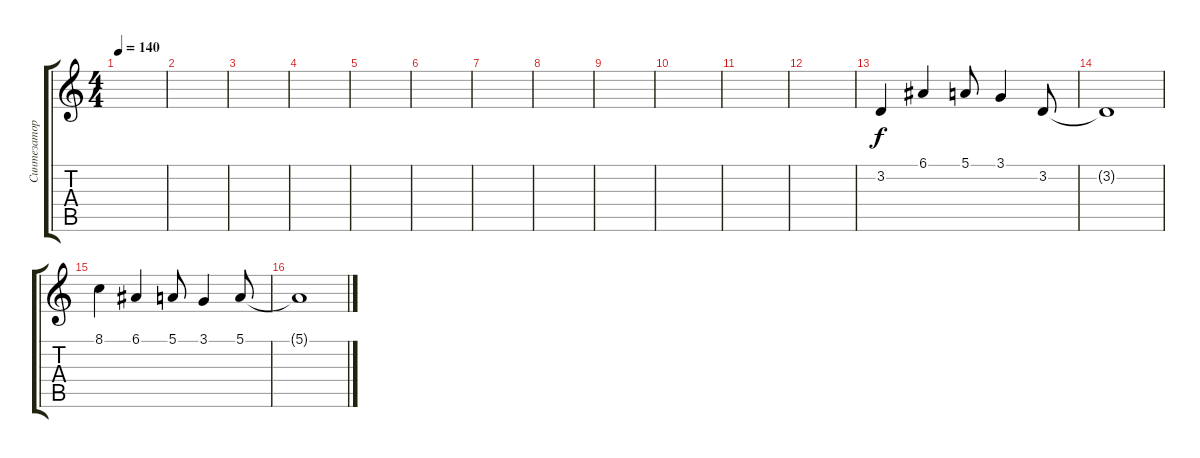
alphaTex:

\track ("Синтезатор" "Синтезатор") {instrument honkytonkpiano}
\staff {score tabs}
\tuning (E4 B3 G3 D3 A2 E2) {hide}
\ts (4 4)
\tempo 140
\clef g2
\ks c
|
|
|
|
|
|
|
|
|
|
|
|
3.2.4 6.1.4 5.1.8 3.1.4 3.2.8 |
3.2{t}.1 |
8.1.4 6.1.4 5.1.8 3.1.4 5.1.8 |
5.1{t}.1
